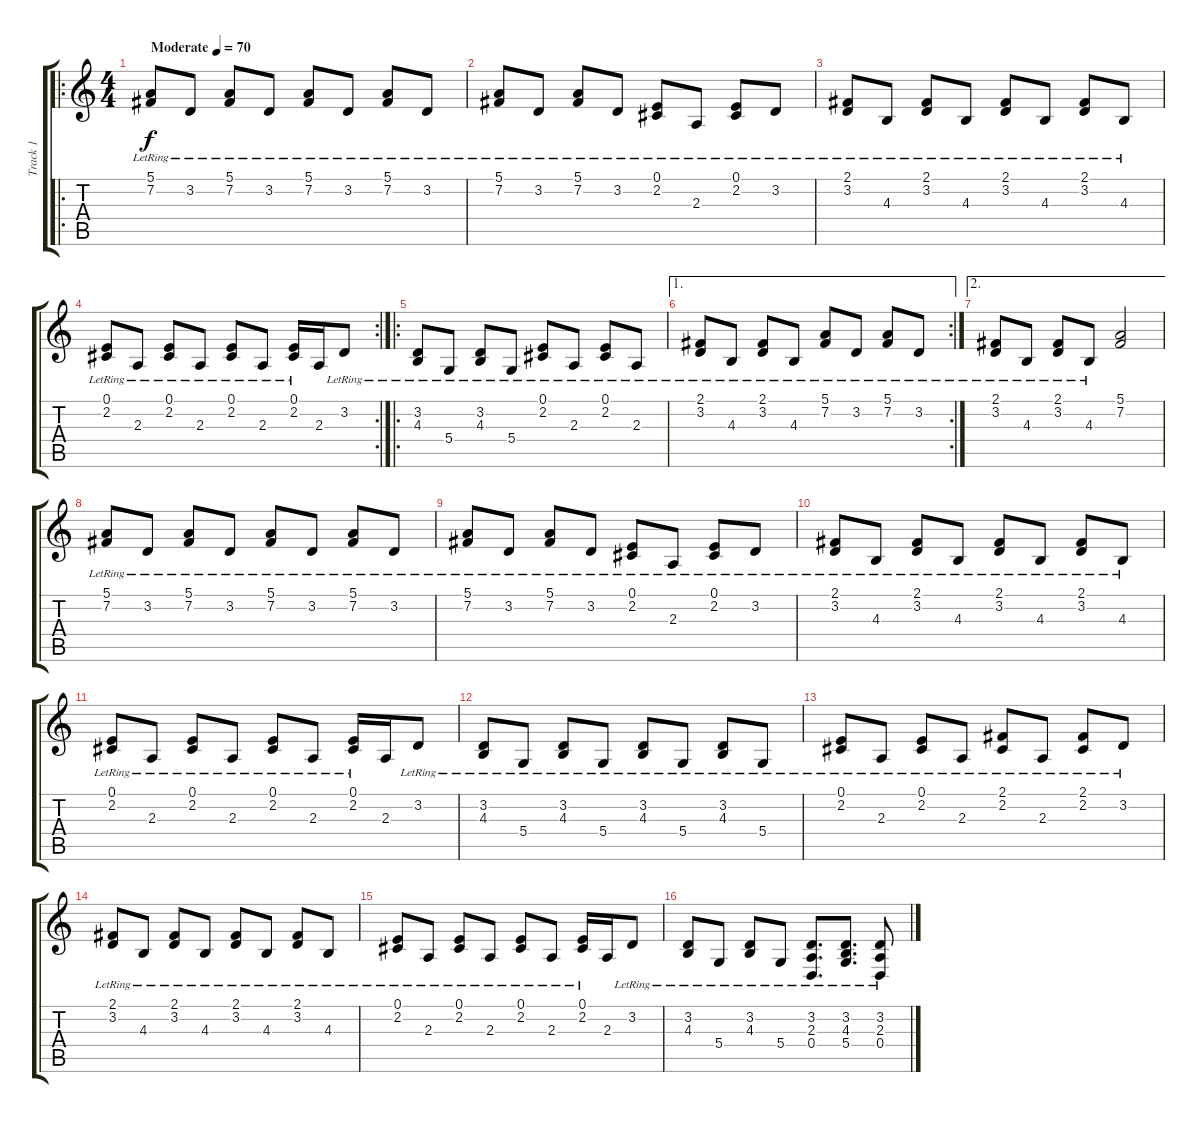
\track ("Track 1" "Track 1") {instrument acousticgrandpiano}
\staff {score tabs}
\tuning (E4 B3 G3 D3 A2 E2) {hide}
\ro
\ts (4 4)
\tempo (70 "Moderate")
\clef g2
\ks c
(5.1{lr} 7.2{lr}).8{dy f instrument acousticgrandpiano} 3.2{lr}.8 (5.1{lr} 7.2{lr}).8 3.2{lr}.8 (5.1{lr} 7.2{lr}).8 3.2{lr}.8 (5.1{lr} 7.2{lr}).8 3.2{lr}.8 |
(5.1{lr} 7.2{lr}).8 3.2{lr}.8 (5.1{lr} 7.2{lr}).8 3.2{lr}.8 (0.1{lr} 2.2{lr}).8 2.3{lr}.8 (0.1{lr} 2.2{lr}).8 3.2{lr}.8 |
(2.1{lr} 3.2{lr}).8 4.3{lr}.8 (2.1{lr} 3.2{lr}).8 4.3{lr}.8 (2.1{lr} 3.2{lr}).8 4.3{lr}.8 (2.1{lr} 3.2{lr}).8 4.3{lr}.8 |
\rc 2
(0.1{lr} 2.2{lr}).8 2.3{lr}.8 (0.1{lr} 2.2{lr}).8 2.3{lr}.8 (0.1{lr} 2.2{lr}).8 2.3{lr}.8 (0.1{lr} 2.2{lr}).16 2.3.16 3.2{lr}.8 |
\ro
(3.2{lr} 4.3{lr}).8 5.4{lr}.8 (3.2{lr} 4.3{lr}).8 5.4{lr}.8 (0.1{lr} 2.2{lr}).8 2.3{lr}.8 (0.1{lr} 2.2{lr}).8 2.3{lr}.8 |
\ae 1
\rc 2
(2.1{lr} 3.2{lr}).8 4.3{lr}.8 (2.1{lr} 3.2{lr}).8 4.3{lr}.8 (5.1{lr} 7.2{lr}).8 3.2{lr}.8 (5.1{lr} 7.2{lr}).8 3.2{lr}.8 |
\ae 2
(2.1{lr} 3.2{lr}).8 4.3{lr}.8 (2.1{lr} 3.2{lr}).8 4.3{lr}.8 (5.1 7.2).2 |
(5.1{lr} 7.2{lr}).8 3.2{lr}.8 (5.1{lr} 7.2{lr}).8 3.2{lr}.8 (5.1{lr} 7.2{lr}).8 3.2{lr}.8 (5.1{lr} 7.2{lr}).8 3.2{lr}.8 |
(5.1{lr} 7.2{lr}).8 3.2{lr}.8 (5.1{lr} 7.2{lr}).8 3.2{lr}.8 (0.1{lr} 2.2{lr}).8 2.3{lr}.8 (0.1{lr} 2.2{lr}).8 3.2{lr}.8 |
(2.1{lr} 3.2{lr}).8 4.3{lr}.8 (2.1{lr} 3.2{lr}).8 4.3{lr}.8 (2.1{lr} 3.2{lr}).8 4.3{lr}.8 (2.1{lr} 3.2{lr}).8 4.3{lr}.8 |
(0.1{lr} 2.2{lr}).8 2.3{lr}.8 (0.1{lr} 2.2{lr}).8 2.3{lr}.8 (0.1{lr} 2.2{lr}).8 2.3{lr}.8 (0.1{lr} 2.2{lr}).16 2.3.16 3.2{lr}.8 |
(3.2{lr} 4.3{lr}).8 5.4{lr}.8 (3.2{lr} 4.3{lr}).8 5.4{lr}.8 (3.2{lr} 4.3{lr}).8 5.4{lr}.8 (3.2{lr} 4.3{lr}).8 5.4{lr}.8 |
(0.1{lr} 2.2{lr}).8 2.3{lr}.8 (0.1{lr} 2.2{lr}).8 2.3{lr}.8 (2.1{lr} 2.2{lr}).8 2.3{lr}.8 (2.1{lr} 2.2).8 3.2{lr}.8 |
(2.1{lr} 3.2{lr}).8 4.3{lr}.8 (2.1{lr} 3.2{lr}).8 4.3{lr}.8 (2.1{lr} 3.2{lr}).8 4.3{lr}.8 (2.1{lr} 3.2{lr}).8 4.3{lr}.8 |
(0.1{lr} 2.2{lr}).8 2.3{lr}.8 (0.1{lr} 2.2{lr}).8 2.3{lr}.8 (0.1{lr} 2.2{lr}).8 2.3{lr}.8 (0.1{lr} 2.2{lr}).16 2.3.16 3.2{lr}.8 |
(3.2{lr} 4.3{lr}).8 5.4{lr}.8 (3.2{lr} 4.3{lr}).8 5.4{lr}.8 (3.2{lr} 2.3{lr} 0.4{lr}).8{d} (3.2{lr} 4.3{lr} 5.4{lr}).8{d} (3.2{lr} 2.3{lr} 0.4{lr}).8
